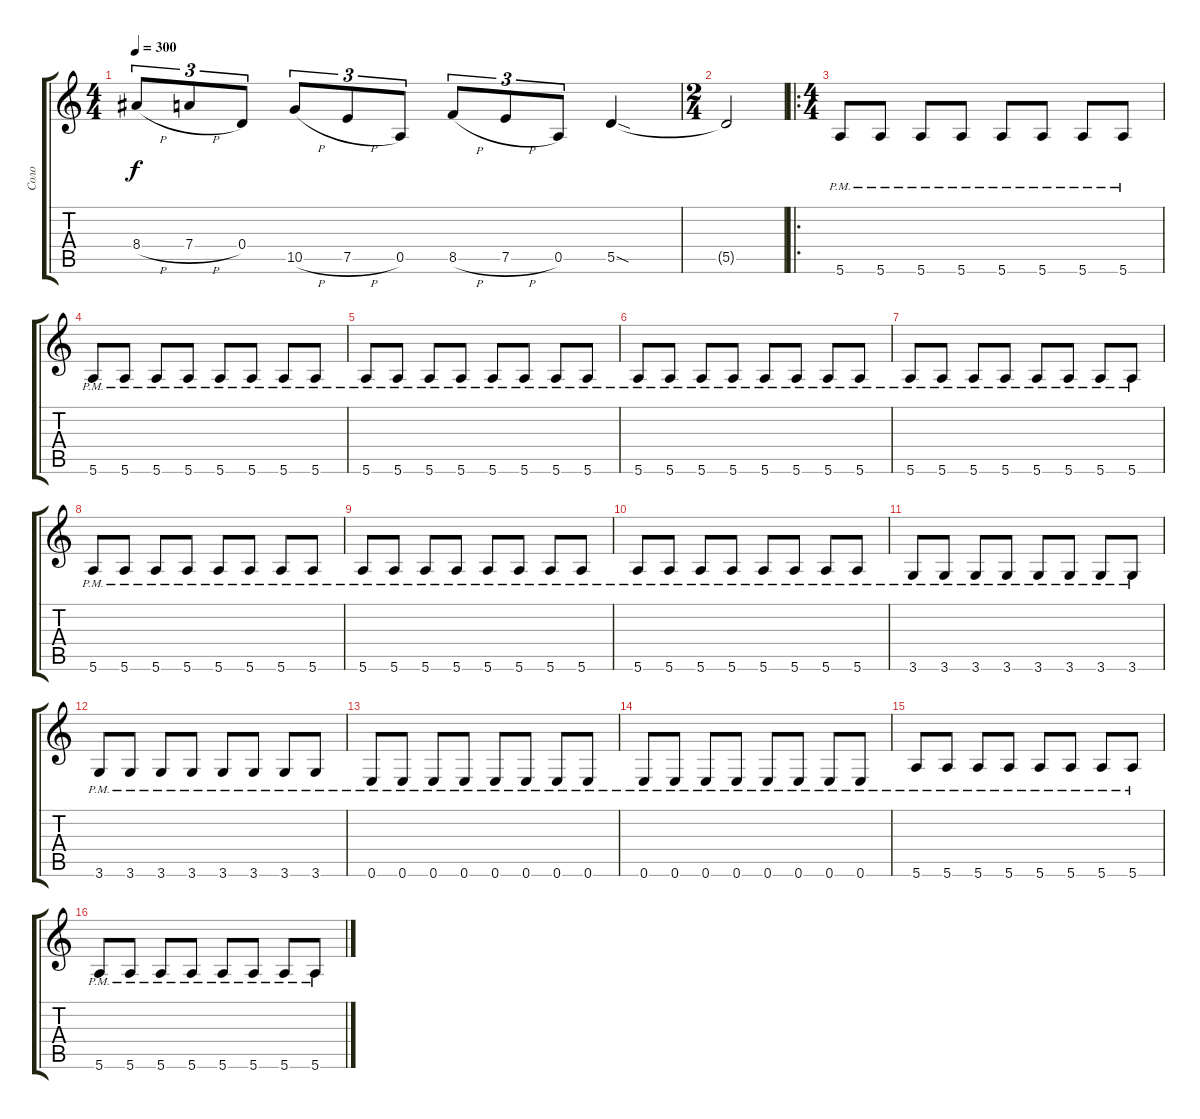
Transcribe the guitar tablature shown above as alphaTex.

\track ("Соло" "Соло") {instrument distortionguitar}
\staff {score tabs}
\tuning (E4 B3 G3 D3 A2 E2) {hide}
\ts (4 4)
\tempo 300
\clef g2
\ks c
8.4{h}.8{tu (3 2) dy f} 7.4{h}.8{tu (3 2)} 0.4.8{tu (3 2)} 10.5{h}.8{tu (3 2)} 7.5{h}.8{tu (3 2)} 0.5.8{tu (3 2)} 8.5{h}.8{tu (3 2)} 7.5{h}.8{tu (3 2)} 0.5.8{tu (3 2)} 5.5{sod}.4 |
\ts (2 4)
5.5{t}.2 |
\ro
\ts (4 4)
5.6{pm}.8 5.6{pm}.8 5.6{pm}.8 5.6{pm}.8 5.6{pm}.8 5.6{pm}.8 5.6{pm}.8 5.6{pm}.8 |
5.6{pm}.8 5.6{pm}.8 5.6{pm}.8 5.6{pm}.8 5.6{pm}.8 5.6{pm}.8 5.6{pm}.8 5.6{pm}.8 |
5.6{pm}.8 5.6{pm}.8 5.6{pm}.8 5.6{pm}.8 5.6{pm}.8 5.6{pm}.8 5.6{pm}.8 5.6{pm}.8 |
5.6{pm}.8 5.6{pm}.8 5.6{pm}.8 5.6{pm}.8 5.6{pm}.8 5.6{pm}.8 5.6{pm}.8 5.6{pm}.8 |
5.6{pm}.8 5.6{pm}.8 5.6{pm}.8 5.6{pm}.8 5.6{pm}.8 5.6{pm}.8 5.6{pm}.8 5.6{pm}.8 |
5.6{pm}.8 5.6{pm}.8 5.6{pm}.8 5.6{pm}.8 5.6{pm}.8 5.6{pm}.8 5.6{pm}.8 5.6{pm}.8 |
5.6{pm}.8 5.6{pm}.8 5.6{pm}.8 5.6{pm}.8 5.6{pm}.8 5.6{pm}.8 5.6{pm}.8 5.6{pm}.8 |
5.6{pm}.8 5.6{pm}.8 5.6{pm}.8 5.6{pm}.8 5.6{pm}.8 5.6{pm}.8 5.6{pm}.8 5.6{pm}.8 |
3.6{pm}.8 3.6{pm}.8 3.6{pm}.8 3.6{pm}.8 3.6{pm}.8 3.6{pm}.8 3.6{pm}.8 3.6{pm}.8 |
3.6{pm}.8 3.6{pm}.8 3.6{pm}.8 3.6{pm}.8 3.6{pm}.8 3.6{pm}.8 3.6{pm}.8 3.6{pm}.8 |
0.6{pm}.8 0.6{pm}.8 0.6{pm}.8 0.6{pm}.8 0.6{pm}.8 0.6{pm}.8 0.6{pm}.8 0.6{pm}.8 |
0.6{pm}.8 0.6{pm}.8 0.6{pm}.8 0.6{pm}.8 0.6{pm}.8 0.6{pm}.8 0.6{pm}.8 0.6{pm}.8 |
5.6{pm}.8 5.6{pm}.8 5.6{pm}.8 5.6{pm}.8 5.6{pm}.8 5.6{pm}.8 5.6{pm}.8 5.6{pm}.8 |
5.6{pm}.8 5.6{pm}.8 5.6{pm}.8 5.6{pm}.8 5.6{pm}.8 5.6{pm}.8 5.6{pm}.8 5.6{pm}.8
